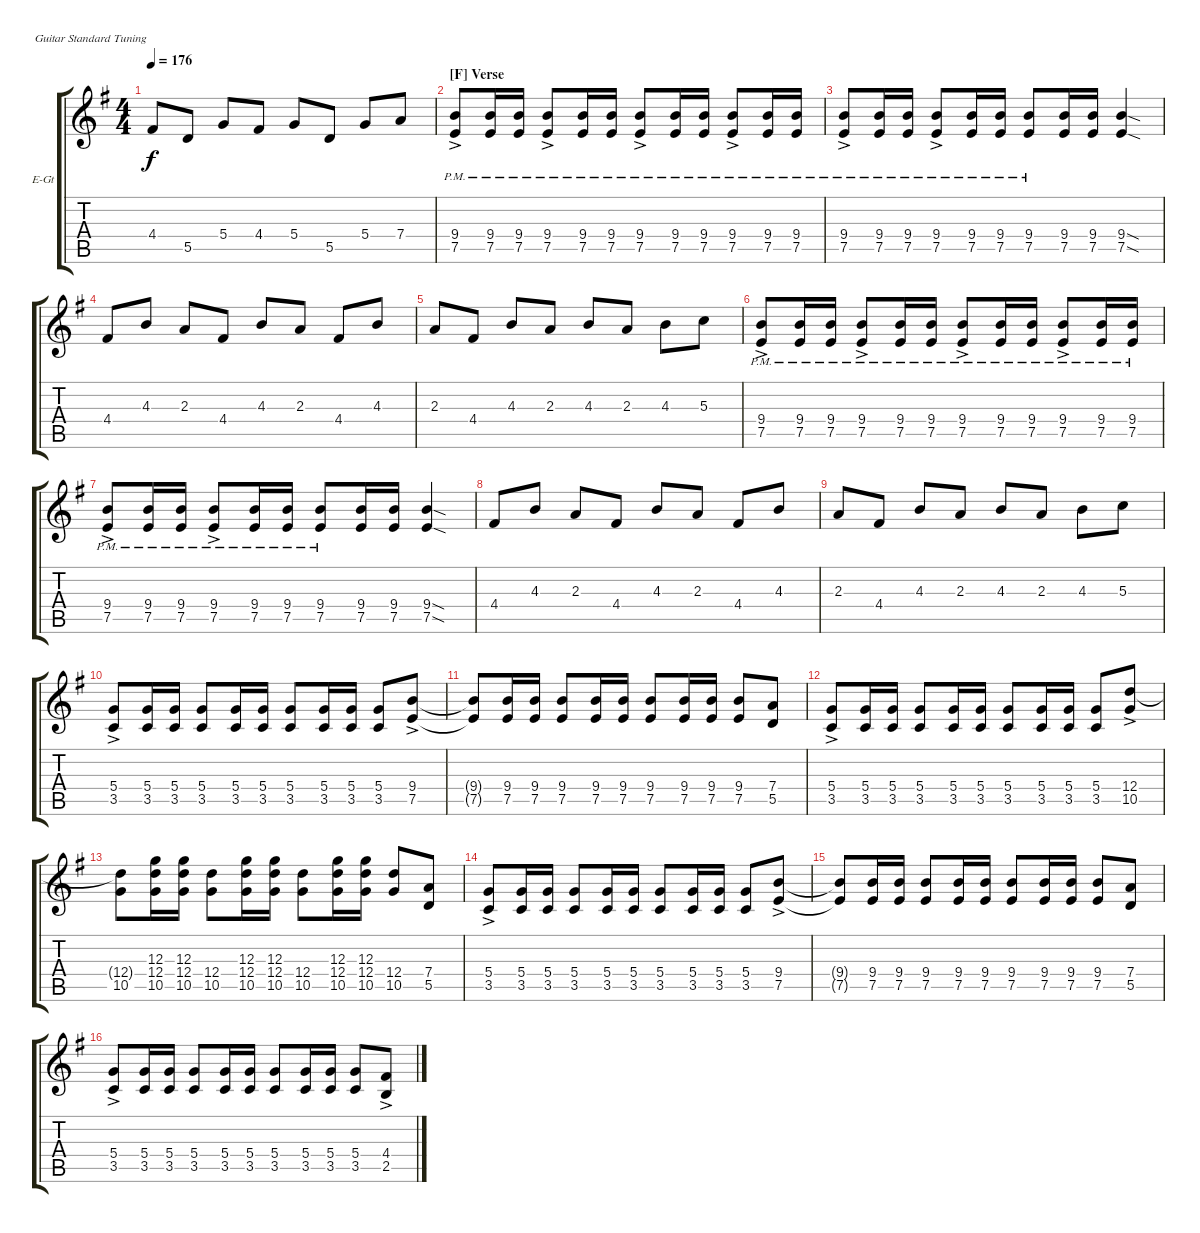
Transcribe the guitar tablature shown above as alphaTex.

\bracketExtendMode groupsimilarinstruments
\firstSystemTrackNameOrientation horizontal
\otherSystemsTrackNameOrientation horizontal
\track ("Guitar" "E-Gt") {instrument distortionguitar}
\staff {score tabs}
\tuning (E4 B3 G3 D3 A2 E2)
\ts (4 4)
\tempo 176
\clef g2
\scale
1.05549
\ks g
4.4.8{dy f} 5.5.8 5.4.8 4.4.8 5.4.8 5.5.8 5.4.8 7.4.8 |
\section ("F" "Verse")
\scale
0.944515 (7.5{ac pm} 9.4{ac pm}).8 (7.5{pm} 9.4{pm}).16 (7.5{pm} 9.4{pm}).16 (7.5{ac pm} 9.4{ac pm}).8 (7.5{pm} 9.4{pm}).16 (7.5{pm} 9.4{pm}).16 (7.5{ac pm} 9.4{ac pm}).8 (7.5{pm} 9.4{pm}).16 (7.5{pm} 9.4{pm}).16 (7.5{ac pm} 9.4{ac pm}).8 (7.5{pm} 9.4{pm}).16 (7.5{pm} 9.4{pm}).16 |
\scale
1.05549 (7.5{ac pm} 9.4{ac pm}).8 (7.5{pm} 9.4{pm}).16 (7.5{pm} 9.4{pm}).16 (7.5{ac pm} 9.4{ac pm}).8 (7.5{pm} 9.4{pm}).16 (7.5{pm} 9.4{pm}).16 (7.5{pm} 9.4{pm}).8 (7.5 9.4).16 (7.5 9.4).16 (7.5{sod} 9.4{sod}).4 |
\scale
0.944515 4.4.8 4.3.8 2.3.8 4.4.8 4.3.8 2.3.8 4.4.8 4.3.8 |
\scale
1.05549 2.3.8 4.4.8 4.3.8 2.3.8 4.3.8 2.3.8 4.3.8 5.3.8 |
\scale
0.944515 (7.5{ac pm} 9.4{ac pm}).8 (7.5{pm} 9.4{pm}).16 (7.5{pm} 9.4{pm}).16 (7.5{ac pm} 9.4{ac pm}).8 (7.5{pm} 9.4{pm}).16 (7.5{pm} 9.4{pm}).16 (7.5{ac pm} 9.4{ac pm}).8 (7.5{pm} 9.4{pm}).16 (7.5{pm} 9.4{pm}).16 (7.5{ac pm} 9.4{ac pm}).8 (7.5{pm} 9.4{pm}).16 (7.5{pm} 9.4{pm}).16 |
\scale
1.05549 (7.5{ac pm} 9.4{ac pm}).8 (7.5{pm} 9.4{pm}).16 (7.5{pm} 9.4{pm}).16 (7.5{ac pm} 9.4{ac pm}).8 (7.5{pm} 9.4{pm}).16 (7.5{pm} 9.4{pm}).16 (7.5{pm} 9.4{pm}).8 (7.5 9.4).16 (7.5 9.4).16 (7.5{sod} 9.4{sod}).4 |
\scale
0.944515 4.4.8 4.3.8 2.3.8 4.4.8 4.3.8 2.3.8 4.4.8 4.3.8 |
\scale
1.05549 2.3.8 4.4.8 4.3.8 2.3.8 4.3.8 2.3.8 4.3.8 5.3.8 |
\scale
0.944515 (3.5{ac} 5.4{ac}).8 (3.5 5.4).16 (3.5 5.4).16 (3.5 5.4).8 (3.5 5.4).16 (3.5 5.4).16 (3.5 5.4).8 (3.5 5.4).16 (3.5 5.4).16 (3.5 5.4).8 (7.5{ac} 9.4{ac}).8 |
\scale
1.05549 (7.5{t} 9.4{t}).8 (7.5 9.4).16 (7.5 9.4).16 (7.5 9.4).8 (7.5 9.4).16 (7.5 9.4).16 (7.5 9.4).8 (7.5 9.4).16 (7.5 9.4).16 (7.5 9.4).8 (5.5 7.4).8 |
\scale
0.944515 (3.5{ac} 5.4{ac}).8 (3.5 5.4).16 (3.5 5.4).16 (3.5 5.4).8 (3.5 5.4).16 (3.5 5.4).16 (3.5 5.4).8 (3.5 5.4).16 (3.5 5.4).16 (3.5 5.4).8 (12.4{ac} 10.5).8 |
\scale
1.05549 (12.4{t} 10.5).8 (12.4 12.3 10.5).16 (12.4 12.3 10.5).16 (12.4 10.5).8 (12.4 12.3 10.5).16 (12.4 12.3 10.5).16 (12.4 10.5).8 (12.4 12.3 10.5).16 (12.4 12.3 10.5).16 (12.4 10.5).8 (5.5 7.4).8 |
\scale
0.944515 (3.5{ac} 5.4{ac}).8 (3.5 5.4).16 (3.5 5.4).16 (3.5 5.4).8 (3.5 5.4).16 (3.5 5.4).16 (3.5 5.4).8 (3.5 5.4).16 (3.5 5.4).16 (3.5 5.4).8 (7.5{ac} 9.4{ac}).8 |
\scale
1.05549 (7.5{t} 9.4{t}).8 (7.5 9.4).16 (7.5 9.4).16 (7.5 9.4).8 (7.5 9.4).16 (7.5 9.4).16 (7.5 9.4).8 (7.5 9.4).16 (7.5 9.4).16 (7.5 9.4).8 (5.5 7.4).8 |
\scale
0.944515 (3.5{ac} 5.4{ac}).8 (3.5 5.4).16 (3.5 5.4).16 (3.5 5.4).8 (3.5 5.4).16 (3.5 5.4).16 (3.5 5.4).8 (3.5 5.4).16 (3.5 5.4).16 (3.5 5.4).8 (2.5{ac} 4.4{ac}).8
